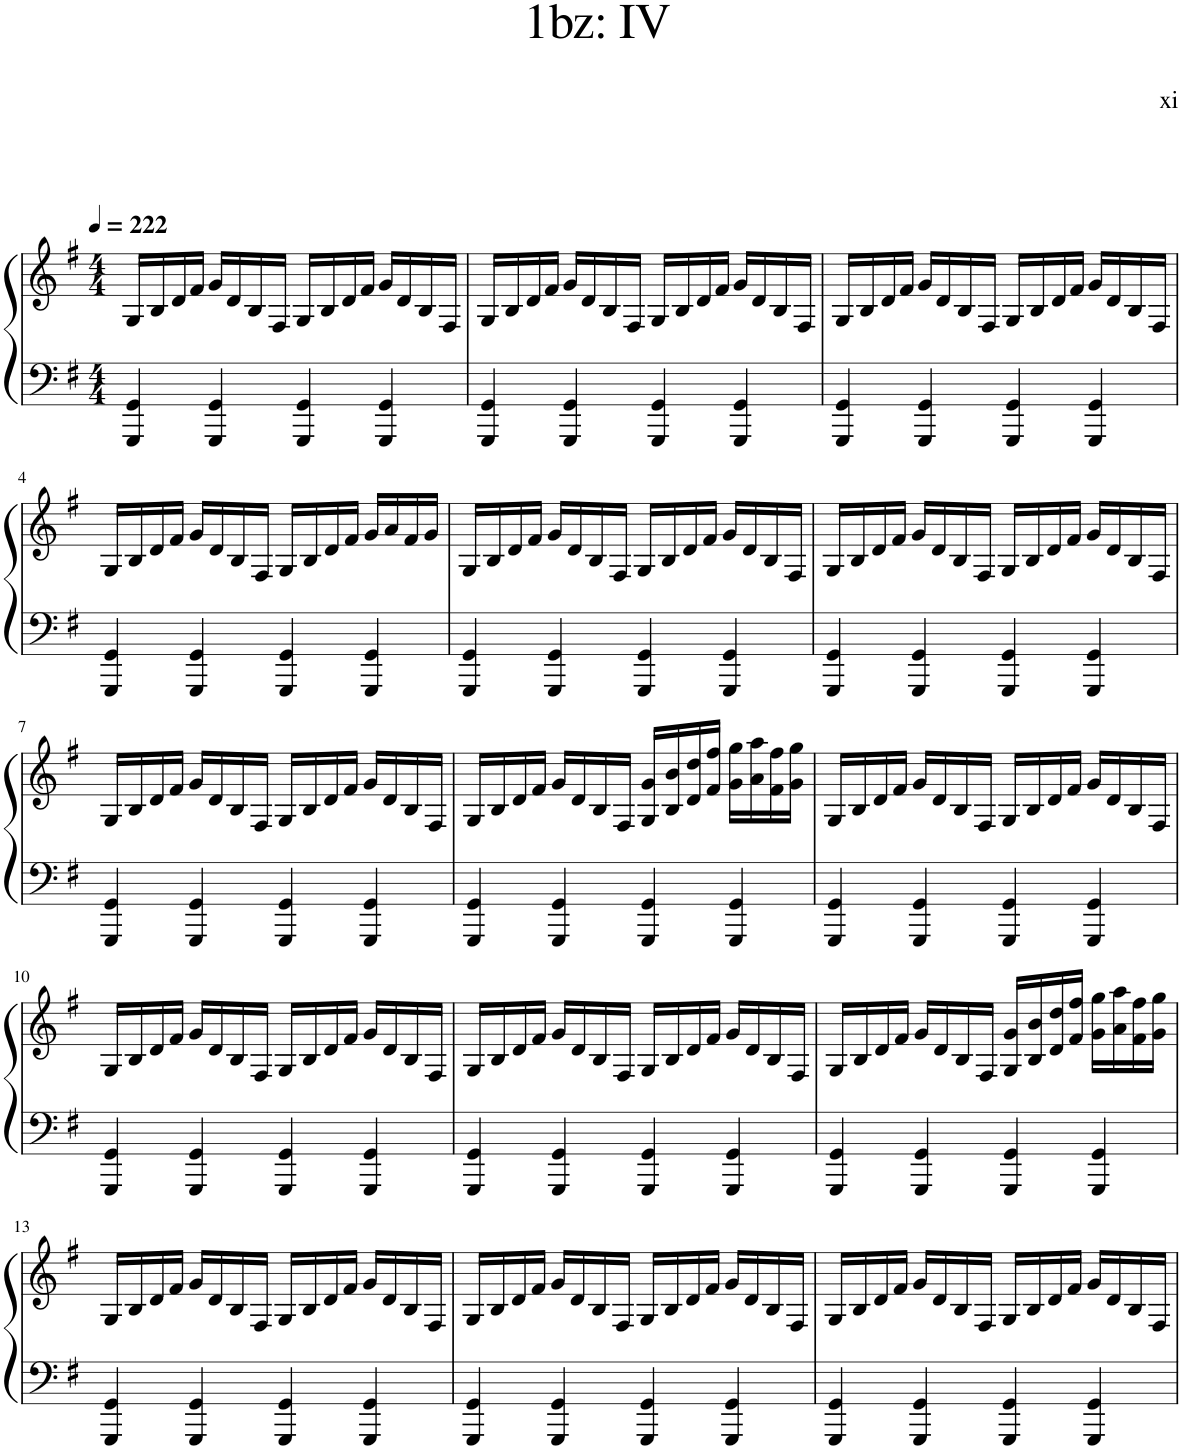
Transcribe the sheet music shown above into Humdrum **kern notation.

**kern	**kern
*part1	*part1
*staff2	*staff1
*I"Piano	*
*I'Pno.	*
*clefF4	*clefG2
*k[f#]	*k[f#]
*M4/4	*M4/4
*MM222	*MM222
=1	=1
4GGG/ 4GG/	16G/LL
.	16B/
.	16d/
.	16f#/JJ
4GGG/ 4GG/	16g/LL
.	16d/
.	16B/
.	16F#/JJ
4GGG/ 4GG/	16G/LL
.	16B/
.	16d/
.	16f#/JJ
4GGG/ 4GG/	16g/LL
.	16d/
.	16B/
.	16F#/JJ
=2	=2
4GGG/ 4GG/	16G/LL
.	16B/
.	16d/
.	16f#/JJ
4GGG/ 4GG/	16g/LL
.	16d/
.	16B/
.	16F#/JJ
4GGG/ 4GG/	16G/LL
.	16B/
.	16d/
.	16f#/JJ
4GGG/ 4GG/	16g/LL
.	16d/
.	16B/
.	16F#/JJ
=3	=3
4GGG/ 4GG/	16G/LL
.	16B/
.	16d/
.	16f#/JJ
4GGG/ 4GG/	16g/LL
.	16d/
.	16B/
.	16F#/JJ
4GGG/ 4GG/	16G/LL
.	16B/
.	16d/
.	16f#/JJ
4GGG/ 4GG/	16g/LL
.	16d/
.	16B/
.	16F#/JJ
!!LO:LB:g=z
=4	=4
4GGG/ 4GG/	16G/LL
.	16B/
.	16d/
.	16f#/JJ
4GGG/ 4GG/	16g/LL
.	16d/
.	16B/
.	16F#/JJ
4GGG/ 4GG/	16G/LL
.	16B/
.	16d/
.	16f#/JJ
4GGG/ 4GG/	16g/LL
.	16a/
.	16f#/
.	16g/JJ
=5	=5
4GGG/ 4GG/	16G/LL
.	16B/
.	16d/
.	16f#/JJ
4GGG/ 4GG/	16g/LL
.	16d/
.	16B/
.	16F#/JJ
4GGG/ 4GG/	16G/LL
.	16B/
.	16d/
.	16f#/JJ
4GGG/ 4GG/	16g/LL
.	16d/
.	16B/
.	16F#/JJ
=6	=6
4GGG/ 4GG/	16G/LL
.	16B/
.	16d/
.	16f#/JJ
4GGG/ 4GG/	16g/LL
.	16d/
.	16B/
.	16F#/JJ
4GGG/ 4GG/	16G/LL
.	16B/
.	16d/
.	16f#/JJ
4GGG/ 4GG/	16g/LL
.	16d/
.	16B/
.	16F#/JJ
!!LO:LB:g=z
=7	=7
4GGG/ 4GG/	16G/LL
.	16B/
.	16d/
.	16f#/JJ
4GGG/ 4GG/	16g/LL
.	16d/
.	16B/
.	16F#/JJ
4GGG/ 4GG/	16G/LL
.	16B/
.	16d/
.	16f#/JJ
4GGG/ 4GG/	16g/LL
.	16d/
.	16B/
.	16F#/JJ
=8	=8
4GGG/ 4GG/	16G/LL
.	16B/
.	16d/
.	16f#/JJ
4GGG/ 4GG/	16g/LL
.	16d/
.	16B/
.	16F#/JJ
4GGG/ 4GG/	16G/ 16g/LL
.	16B/ 16b/
.	16d/ 16dd/
.	16f#/ 16ff#/JJ
4GGG/ 4GG/	16g\ 16gg\LL
.	16a\ 16aa\
.	16f#\ 16ff#\
.	16g\ 16gg\JJ
=9	=9
4GGG/ 4GG/	16G/LL
.	16B/
.	16d/
.	16f#/JJ
4GGG/ 4GG/	16g/LL
.	16d/
.	16B/
.	16F#/JJ
4GGG/ 4GG/	16G/LL
.	16B/
.	16d/
.	16f#/JJ
4GGG/ 4GG/	16g/LL
.	16d/
.	16B/
.	16F#/JJ
!!LO:LB:g=z
=10	=10
4GGG/ 4GG/	16G/LL
.	16B/
.	16d/
.	16f#/JJ
4GGG/ 4GG/	16g/LL
.	16d/
.	16B/
.	16F#/JJ
4GGG/ 4GG/	16G/LL
.	16B/
.	16d/
.	16f#/JJ
4GGG/ 4GG/	16g/LL
.	16d/
.	16B/
.	16F#/JJ
=11	=11
4GGG/ 4GG/	16G/LL
.	16B/
.	16d/
.	16f#/JJ
4GGG/ 4GG/	16g/LL
.	16d/
.	16B/
.	16F#/JJ
4GGG/ 4GG/	16G/LL
.	16B/
.	16d/
.	16f#/JJ
4GGG/ 4GG/	16g/LL
.	16d/
.	16B/
.	16F#/JJ
=12	=12
4GGG/ 4GG/	16G/LL
.	16B/
.	16d/
.	16f#/JJ
4GGG/ 4GG/	16g/LL
.	16d/
.	16B/
.	16F#/JJ
4GGG/ 4GG/	16G/ 16g/LL
.	16B/ 16b/
.	16d/ 16dd/
.	16f#/ 16ff#/JJ
4GGG/ 4GG/	16g\ 16gg\LL
.	16a\ 16aa\
.	16f#\ 16ff#\
.	16g\ 16gg\JJ
!!LO:LB:g=z
=13	=13
4GGG/ 4GG/	16G/LL
.	16B/
.	16d/
.	16f#/JJ
4GGG/ 4GG/	16g/LL
.	16d/
.	16B/
.	16F#/JJ
4GGG/ 4GG/	16G/LL
.	16B/
.	16d/
.	16f#/JJ
4GGG/ 4GG/	16g/LL
.	16d/
.	16B/
.	16F#/JJ
=14	=14
4GGG/ 4GG/	16G/LL
.	16B/
.	16d/
.	16f#/JJ
4GGG/ 4GG/	16g/LL
.	16d/
.	16B/
.	16F#/JJ
4GGG/ 4GG/	16G/LL
.	16B/
.	16d/
.	16f#/JJ
4GGG/ 4GG/	16g/LL
.	16d/
.	16B/
.	16F#/JJ
=15	=15
4GGG/ 4GG/	16G/LL
.	16B/
.	16d/
.	16f#/JJ
4GGG/ 4GG/	16g/LL
.	16d/
.	16B/
.	16F#/JJ
4GGG/ 4GG/	16G/LL
.	16B/
.	16d/
.	16f#/JJ
4GGG/ 4GG/	16g/LL
.	16d/
.	16B/
.	16F#/JJ
=	=
*-	*-
